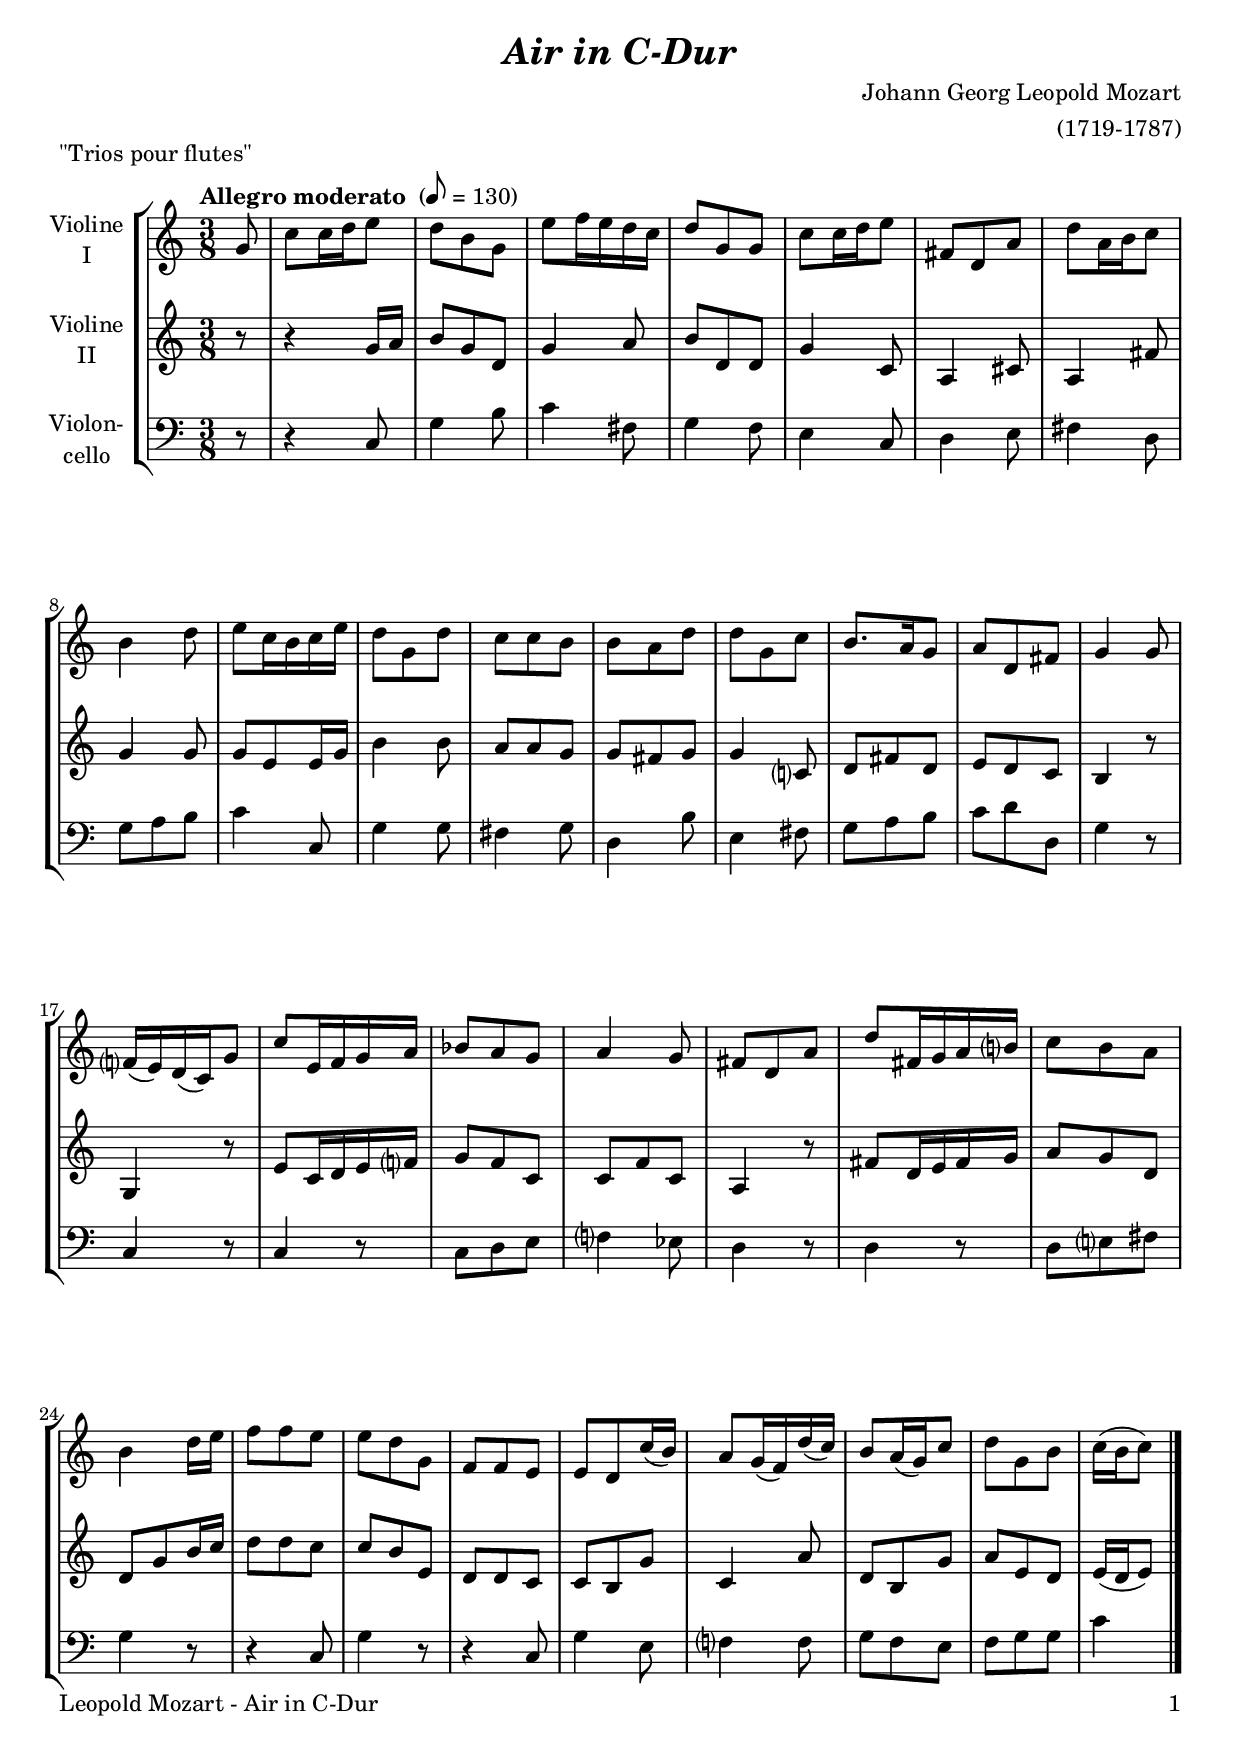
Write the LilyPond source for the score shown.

\version "2.24.1"
\include "deutsch.ly"

#(set-global-staff-size 20)

\header {
  title     = \markup \bold \italic "Air in C-Dur"
  composer  = "Johann Georg Leopold Mozart"
  arranger  = "(1719-1787)"
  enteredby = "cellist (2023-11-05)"
  piece     = "\"Trios pour flutes\""
}

voiceconsts = {
 \key c \major
 \time 3/8
 \clef "treble"
% \numericTimeSignature
 \compressEmptyMeasures
  % Set default beaming for all staves
%  \set Timing.beamExceptions = #'()
%  \set Timing.baseMoment     = #(ly:make-moment 1 4)
%  \set Timing.beatStructure  = #'(1 1 1)
 \tempo "Allegro moderato " 8=130
}

mivl = "violin"
miba = "cello"

va = \relative c'' {
  \voiceconsts

  \partial 8 g8
  c c16 d e8
  d h g
  e' f16 e d c
  d8 g, g

  c c16 d e8
  fis, d a'
  d a16 h c8
  h4 d8

  e c16 h c e
  d8 g, d'
  c c h
  h a d

  d g, c
  h8. a16 g8
  a d, fis
  g4 g8

  f?16( e) d( c) g'8
  c e,16 f g a
  b8 a g
  a4 g8

  fis d a'
  d fis,16 g a h?
  c8 h a
  h4 d16 e

  f8 f e
  e d g,
  f f e
  e d c'16( h)

  a8 g16( f) d'( c)
  h8 a16( g) c8
  d g, h
  \partial 4 c16( h c8) \bar "|."
}

vb = \relative c'' {
  \voiceconsts

  \partial 8 r8
  r4 g16 a
  h8 g d
  g4 a8
  h d, d
  g4 c,8
  a4 cis8
  a4 fis'8

  g4 g8
  g e e16 g
  h4 h8
  a a g
  g fis g
  g4 c,?8
  d fis d
  e d c
  h4 r8

  g4 r8
  e' c16 d e f?
  g8 f c
  c f c
  a4 r8
  fis' d16 e fis g
  a8 g d

  d g h16 c
  d8 d c
  c h e,
  d d c
  c h g'
  c,4 a'8
  d, h g'
  a e d
  \partial 4 e16( d e8) \bar "|."
}

vc = \relative c {
  \voiceconsts
  \clef "bass"
  
  \partial 8 r8
  r4 c8
  g'4 h8
  c4 fis,8
  g4 f8
  e4 c8
  d4 e8
  fis4 d8

  g a h
  c4 c,8
  g'4 g8
  fis4 g8
  d4 h'8
  e,4 fis8
  g a h
  c d d,
  g4 r8

  c,4 r8
  c4 r8
  c d e
  f?4 es8
  d4 r8
  d4 r8
  d e? fis

  g4 r8
  r4 c,8
  g'4 r8
  r4 c,8
  g'4 e8
  f?4 f8
  g f e
  f g g
  \partial 4 c4 \bar "|."
}


music = \new StaffGroup <<
      \new Staff {
        \set Staff.midiInstrument = \mivl
        \set Staff.instrumentName = \markup \center-column { "Violine" "I" }
        \transpose c c { \va }
      }
      
      \new Staff {
        \set Staff.midiInstrument = \mivl
        \set Staff.instrumentName = \markup \center-column { "Violine" "II" }
        \transpose c c { \vb }
      }
      
      \new Staff {
        \set Staff.midiInstrument = \miba
        \set Staff.instrumentName = \markup \center-column { "Violon-" "cello" }
        \transpose c c { \vc }
      }
>>

\book {
  \paper {
    print-page-number = ##t
    print-first-page-number = ##t
    ragged-last-bottom = ##f
    oddHeaderMarkup = \markup \null
    evenHeaderMarkup = \markup \null
    oddFooterMarkup = \markup {
      \fill-line {
        \if \should-print-page-number
        "Leopold Mozart - Air in C-Dur" \fromproperty #'page:page-number-string
      }
    }
    evenFooterMarkup = \oddFooterMarkup
  } \score {
    \music
    \layout {}
  }

  \score {
    \unfoldRepeats \music

    \midi {
      \context {
        \Score
      }
    }
  }
}